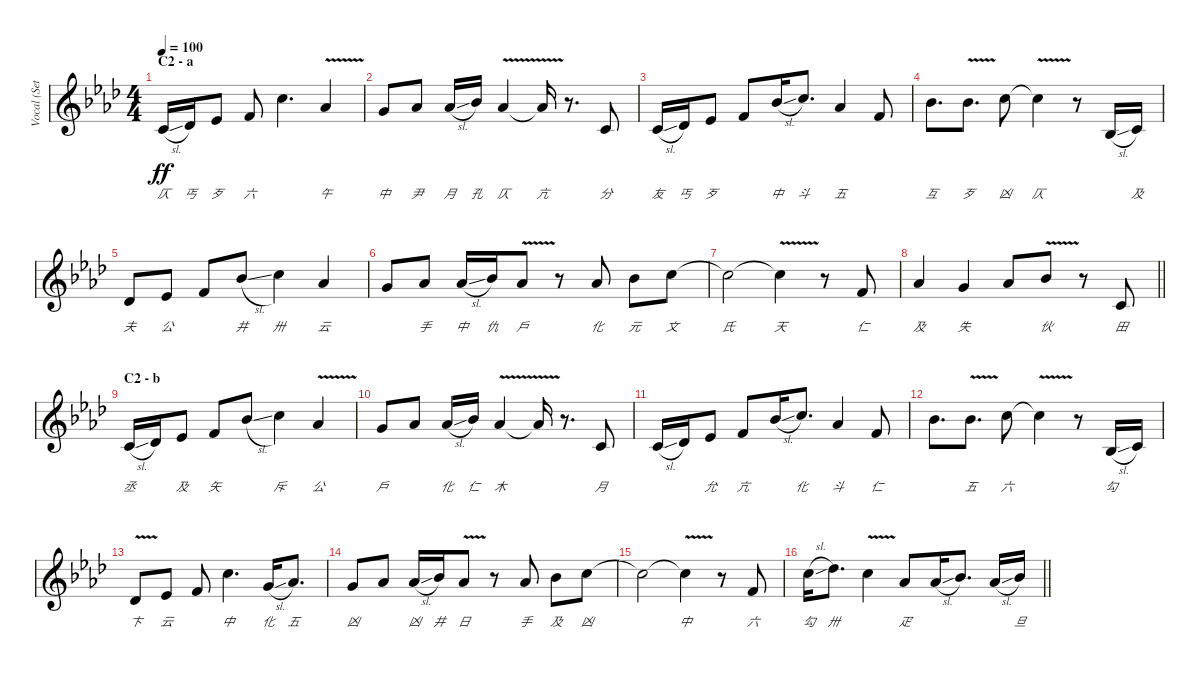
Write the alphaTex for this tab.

\track ("Vocal (Setsuna)" "Vocal (Set") {instrument clarinet}
\staff {score}
\tuning (E4 B3 G3 D3 A2 E2) {hide}
\ts (4 4)
\section ("" "C2 - a")
\tempo 100
\clef g2
\ks ab
5.3{sl}.16{lyrics (0 "仄") lyrics (1 "") lyrics (2 "") lyrics (3 "") lyrics (4 "") dy ff} 6.3.16{lyrics (0 "丐") lyrics (1 "") lyrics (2 "") lyrics (3 "") lyrics (4 "")} 4.2.8{lyrics (0 "歹") lyrics (1 "") lyrics (2 "") lyrics (3 "") lyrics (4 "")} 1.1.8{lyrics (0 "六") lyrics (1 "") lyrics (2 "") lyrics (3 "") lyrics (4 "")} 8.1.4{d lyrics (0 "") lyrics (1 "") lyrics (2 "") lyrics (3 "") lyrics (4 "")} 4.1{v}.4{lyrics (0 "午") lyrics (1 "") lyrics (2 "") lyrics (3 "") lyrics (4 "")} |
3.1.8{lyrics (0 "中") lyrics (1 "") lyrics (2 "") lyrics (3 "") lyrics (4 "")} 4.1.8{lyrics (0 "尹") lyrics (1 "") lyrics (2 "") lyrics (3 "") lyrics (4 "")} 4.1{sl}.16{lyrics (0 "月") lyrics (1 "") lyrics (2 "") lyrics (3 "") lyrics (4 "")} 6.1.16{lyrics (0 "孔") lyrics (1 "") lyrics (2 "") lyrics (3 "") lyrics (4 "")} 4.1{v}.4{lyrics (0 "仄") lyrics (1 "") lyrics (2 "") lyrics (3 "") lyrics (4 "")} 4.1{t}.16{lyrics (0 "亢") lyrics (1 "") lyrics (2 "") lyrics (3 "") lyrics (4 "")} r.8{d} 5.3.8{lyrics (0 "分") lyrics (1 "") lyrics (2 "") lyrics (3 "") lyrics (4 "")} |
5.3{sl}.16{lyrics (0 "友") lyrics (1 "") lyrics (2 "") lyrics (3 "") lyrics (4 "")} 6.3.16{lyrics (0 "丐") lyrics (1 "") lyrics (2 "") lyrics (3 "") lyrics (4 "")} 4.2.8{lyrics (0 "歹") lyrics (1 "") lyrics (2 "") lyrics (3 "") lyrics (4 "")} 6.2.8{lyrics (0 "") lyrics (1 "") lyrics (2 "") lyrics (3 "") lyrics (4 "")} 6.1{sl}.16{lyrics (0 "中") lyrics (1 "") lyrics (2 "") lyrics (3 "") lyrics (4 "")} 8.1.8{d lyrics (0 "斗") lyrics (1 "") lyrics (2 "") lyrics (3 "") lyrics (4 "")} 9.2.4{lyrics (0 "五") lyrics (1 "") lyrics (2 "") lyrics (3 "") lyrics (4 "")} 10.3.8{lyrics (0 "") lyrics (1 "") lyrics (2 "") lyrics (3 "") lyrics (4 "")} |
11.2.8{d lyrics (0 "互") lyrics (1 "") lyrics (2 "") lyrics (3 "") lyrics (4 "")} 11.2{v}.8{d lyrics (0 "歹") lyrics (1 "") lyrics (2 "") lyrics (3 "") lyrics (4 "")} 8.1.8{lyrics (0 "凶") lyrics (1 "") lyrics (2 "") lyrics (3 "") lyrics (4 "")} 8.1{v t}.4{lyrics (0 "仄") lyrics (1 "") lyrics (2 "") lyrics (3 "") lyrics (4 "")} r.8 8.4{sl}.16{lyrics (0 "") lyrics (1 "") lyrics (2 "") lyrics (3 "") lyrics (4 "")} 10.4.16{lyrics (0 "及") lyrics (1 "") lyrics (2 "") lyrics (3 "") lyrics (4 "")} |
2.2.8{lyrics (0 "夫") lyrics (1 "") lyrics (2 "") lyrics (3 "") lyrics (4 "")} 4.2.8{lyrics (0 "公") lyrics (1 "") lyrics (2 "") lyrics (3 "") lyrics (4 "")} 1.1.8{lyrics (0 "") lyrics (1 "") lyrics (2 "") lyrics (3 "") lyrics (4 "")} 6.1{sl}.8{lyrics (0 "井") lyrics (1 "") lyrics (2 "") lyrics (3 "") lyrics (4 "")} 8.1.4{lyrics (0 "卅") lyrics (1 "") lyrics (2 "") lyrics (3 "") lyrics (4 "")} 4.1.4{lyrics (0 "云") lyrics (1 "") lyrics (2 "") lyrics (3 "") lyrics (4 "")} |
3.1.8{lyrics (0 "") lyrics (1 "") lyrics (2 "") lyrics (3 "") lyrics (4 "")} 4.1.8{lyrics (0 "手") lyrics (1 "") lyrics (2 "") lyrics (3 "") lyrics (4 "")} 4.1{sl}.16{lyrics (0 "中") lyrics (1 "") lyrics (2 "") lyrics (3 "") lyrics (4 "")} 6.1.16{lyrics (0 "仇") lyrics (1 "") lyrics (2 "") lyrics (3 "") lyrics (4 "")} 4.1{v}.8{lyrics (0 "戶") lyrics (1 "") lyrics (2 "") lyrics (3 "") lyrics (4 "")} r.8 4.1.8{lyrics (0 "化") lyrics (1 "") lyrics (2 "") lyrics (3 "") lyrics (4 "")} 6.1.8{lyrics (0 "元") lyrics (1 "") lyrics (2 "") lyrics (3 "") lyrics (4 "")} 8.1.8{lyrics (0 "文") lyrics (1 "") lyrics (2 "") lyrics (3 "") lyrics (4 "")} |
8.1{t}.2{lyrics (0 "氏") lyrics (1 "") lyrics (2 "") lyrics (3 "") lyrics (4 "")} 8.1{v t}.4{lyrics (0 "天") lyrics (1 "") lyrics (2 "") lyrics (3 "") lyrics (4 "")} r.8 6.2.8{lyrics (0 "仁") lyrics (1 "") lyrics (2 "") lyrics (3 "") lyrics (4 "")} |
\barLineRight lightlight
4.1.4{lyrics (0 "及") lyrics (1 "") lyrics (2 "") lyrics (3 "") lyrics (4 "")} 3.1.4{lyrics (0 "失") lyrics (1 "") lyrics (2 "") lyrics (3 "") lyrics (4 "")} 4.1.8{lyrics (0 "") lyrics (1 "") lyrics (2 "") lyrics (3 "") lyrics (4 "")} 6.1{v}.8{lyrics (0 "伙") lyrics (1 "") lyrics (2 "") lyrics (3 "") lyrics (4 "")} r.8 5.3.8{lyrics (0 "田") lyrics (1 "") lyrics (2 "") lyrics (3 "") lyrics (4 "")} |
\section ("" "C2 - b")
5.3{sl}.16{lyrics (0 "丞") lyrics (1 "") lyrics (2 "") lyrics (3 "") lyrics (4 "")} 6.3.16{lyrics (0 "") lyrics (1 "") lyrics (2 "") lyrics (3 "") lyrics (4 "")} 4.2.8{lyrics (0 "及") lyrics (1 "") lyrics (2 "") lyrics (3 "") lyrics (4 "")} 1.1.8{lyrics (0 "矢") lyrics (1 "") lyrics (2 "") lyrics (3 "") lyrics (4 "")} 6.1{sl}.8{lyrics (0 "") lyrics (1 "") lyrics (2 "") lyrics (3 "") lyrics (4 "")} 8.1.4{lyrics (0 "斥") lyrics (1 "") lyrics (2 "") lyrics (3 "") lyrics (4 "")} 4.1{v}.4{lyrics (0 "公") lyrics (1 "") lyrics (2 "") lyrics (3 "") lyrics (4 "")} |
3.1.8{lyrics (0 "戶") lyrics (1 "") lyrics (2 "") lyrics (3 "") lyrics (4 "")} 4.1.8{lyrics (0 "") lyrics (1 "") lyrics (2 "") lyrics (3 "") lyrics (4 "")} 4.1{sl}.16{lyrics (0 "化") lyrics (1 "") lyrics (2 "") lyrics (3 "") lyrics (4 "")} 6.1.16{lyrics (0 "仁") lyrics (1 "") lyrics (2 "") lyrics (3 "") lyrics (4 "")} 4.1{v}.4{lyrics (0 "木") lyrics (1 "") lyrics (2 "") lyrics (3 "") lyrics (4 "")} 4.1{t}.16{lyrics (0 "") lyrics (1 "") lyrics (2 "") lyrics (3 "") lyrics (4 "")} r.8{d} 5.3.8{lyrics (0 "月") lyrics (1 "") lyrics (2 "") lyrics (3 "") lyrics (4 "")} |
5.3{sl}.16{lyrics (0 "") lyrics (1 "") lyrics (2 "") lyrics (3 "") lyrics (4 "")} 6.3.16{lyrics (0 "") lyrics (1 "") lyrics (2 "") lyrics (3 "") lyrics (4 "")} 4.2.8{lyrics (0 "允") lyrics (1 "") lyrics (2 "") lyrics (3 "") lyrics (4 "")} 6.2.8{lyrics (0 "亢") lyrics (1 "") lyrics (2 "") lyrics (3 "") lyrics (4 "")} 6.1{sl}.16{lyrics (0 "") lyrics (1 "") lyrics (2 "") lyrics (3 "") lyrics (4 "")} 8.1.8{d lyrics (0 "化") lyrics (1 "") lyrics (2 "") lyrics (3 "") lyrics (4 "")} 9.2.4{lyrics (0 "斗") lyrics (1 "") lyrics (2 "") lyrics (3 "") lyrics (4 "")} 10.3.8{lyrics (0 "仁") lyrics (1 "") lyrics (2 "") lyrics (3 "") lyrics (4 "")} |
11.2.8{d lyrics (0 "") lyrics (1 "") lyrics (2 "") lyrics (3 "") lyrics (4 "")} 11.2{v}.8{d lyrics (0 "五") lyrics (1 "") lyrics (2 "") lyrics (3 "") lyrics (4 "")} 8.1.8{lyrics (0 "六") lyrics (1 "") lyrics (2 "") lyrics (3 "") lyrics (4 "")} 8.1{v t}.4{lyrics (0 "") lyrics (1 "") lyrics (2 "") lyrics (3 "") lyrics (4 "")} r.8 8.4{sl}.16{lyrics (0 "勾") lyrics (1 "") lyrics (2 "") lyrics (3 "") lyrics (4 "")} 10.4.16{lyrics (0 "") lyrics (1 "") lyrics (2 "") lyrics (3 "") lyrics (4 "")} |
11.4{v}.8{lyrics (0 "卞") lyrics (1 "") lyrics (2 "") lyrics (3 "") lyrics (4 "")} 8.3.8{lyrics (0 "云") lyrics (1 "") lyrics (2 "") lyrics (3 "") lyrics (4 "")} 10.3.8{lyrics (0 "") lyrics (1 "") lyrics (2 "") lyrics (3 "") lyrics (4 "")} 8.1.4{d lyrics (0 "中") lyrics (1 "") lyrics (2 "") lyrics (3 "") lyrics (4 "")} 3.1{sl}.16{lyrics (0 "化") lyrics (1 "") lyrics (2 "") lyrics (3 "") lyrics (4 "")} 4.1.8{d lyrics (0 "五") lyrics (1 "") lyrics (2 "") lyrics (3 "") lyrics (4 "")} |
3.1.8{lyrics (0 "凶") lyrics (1 "") lyrics (2 "") lyrics (3 "") lyrics (4 "")} 4.1.8{lyrics (0 "") lyrics (1 "") lyrics (2 "") lyrics (3 "") lyrics (4 "")} 4.1{sl}.16{lyrics (0 "凶") lyrics (1 "") lyrics (2 "") lyrics (3 "") lyrics (4 "")} 6.1.16{lyrics (0 "井") lyrics (1 "") lyrics (2 "") lyrics (3 "") lyrics (4 "")} 4.1{v}.8{lyrics (0 "日") lyrics (1 "") lyrics (2 "") lyrics (3 "") lyrics (4 "")} r.8 4.1.8{lyrics (0 "手") lyrics (1 "") lyrics (2 "") lyrics (3 "") lyrics (4 "")} 6.1.8{lyrics (0 "及") lyrics (1 "") lyrics (2 "") lyrics (3 "") lyrics (4 "")} 8.1.8{lyrics (0 "凶") lyrics (1 "") lyrics (2 "") lyrics (3 "") lyrics (4 "")} |
8.1{t}.2{lyrics (0 "") lyrics (1 "") lyrics (2 "") lyrics (3 "") lyrics (4 "")} 8.1{v t}.4{lyrics (0 "中") lyrics (1 "") lyrics (2 "") lyrics (3 "") lyrics (4 "")} r.8 6.2.8{lyrics (0 "六") lyrics (1 "") lyrics (2 "") lyrics (3 "") lyrics (4 "")} |
\barLineRight lightlight
8.1{sl}.16{lyrics (0 "勾") lyrics (1 "") lyrics (2 "") lyrics (3 "") lyrics (4 "")} 9.1.8{d lyrics (0 "卅") lyrics (1 "") lyrics (2 "") lyrics (3 "") lyrics (4 "")} 8.1{v}.4{lyrics (0 "") lyrics (1 "") lyrics (2 "") lyrics (3 "") lyrics (4 "")} 9.2.8{lyrics (0 "疋") lyrics (1 "") lyrics (2 "") lyrics (3 "") lyrics (4 "")} 4.1{sl}.16{lyrics (0 "") lyrics (1 "") lyrics (2 "") lyrics (3 "") lyrics (4 "")} 6.1.8{d lyrics (0 "") lyrics (1 "") lyrics (2 "") lyrics (3 "") lyrics (4 "")} 4.1{sl}.16{lyrics (0 "") lyrics (1 "") lyrics (2 "") lyrics (3 "") lyrics (4 "")} 6.1{sl}.16{lyrics (0 "旦") lyrics (1 "") lyrics (2 "") lyrics (3 "") lyrics (4 "")}
